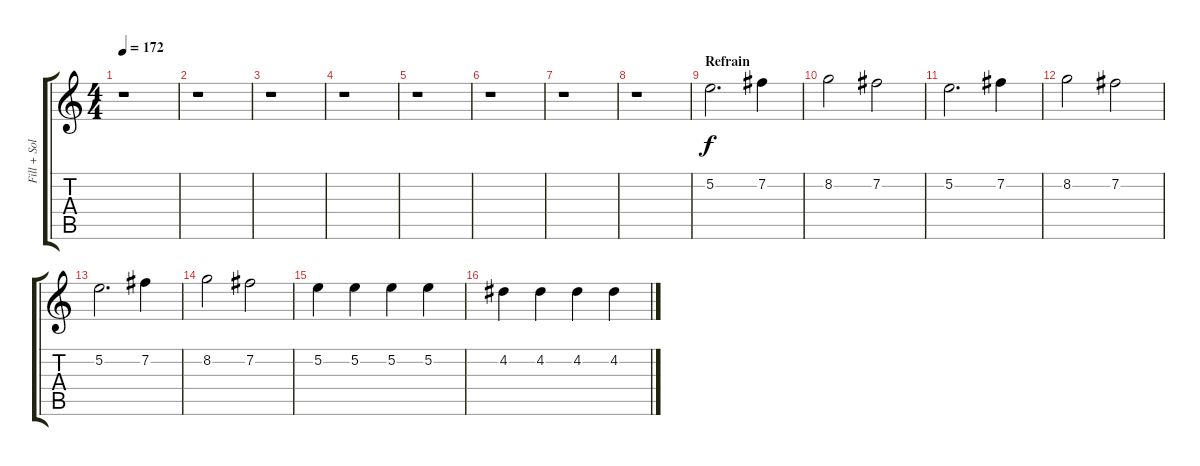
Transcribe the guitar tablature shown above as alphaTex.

\track ("Fill + Solo" "Fill + Sol") {instrument overdrivenguitar}
\staff {score tabs}
\tuning (E4 B3 G3 D3 A2 E2) {hide}
\ts (4 4)
\tempo 172
\clef g2
\ks c
r.1{dy f} |
r.1 |
r.1 |
r.1 |
r.1 |
r.1 |
r.1 |
r.1 |
\section ("" "Refrain")
5.2.2{d} 7.2.4 |
8.2.2 7.2.2 |
5.2.2{d} 7.2.4 |
8.2.2 7.2.2 |
5.2.2{d} 7.2.4 |
8.2.2 7.2.2 |
5.2.4 5.2.4 5.2.4 5.2.4 |
4.2.4 4.2.4 4.2.4 4.2.4
